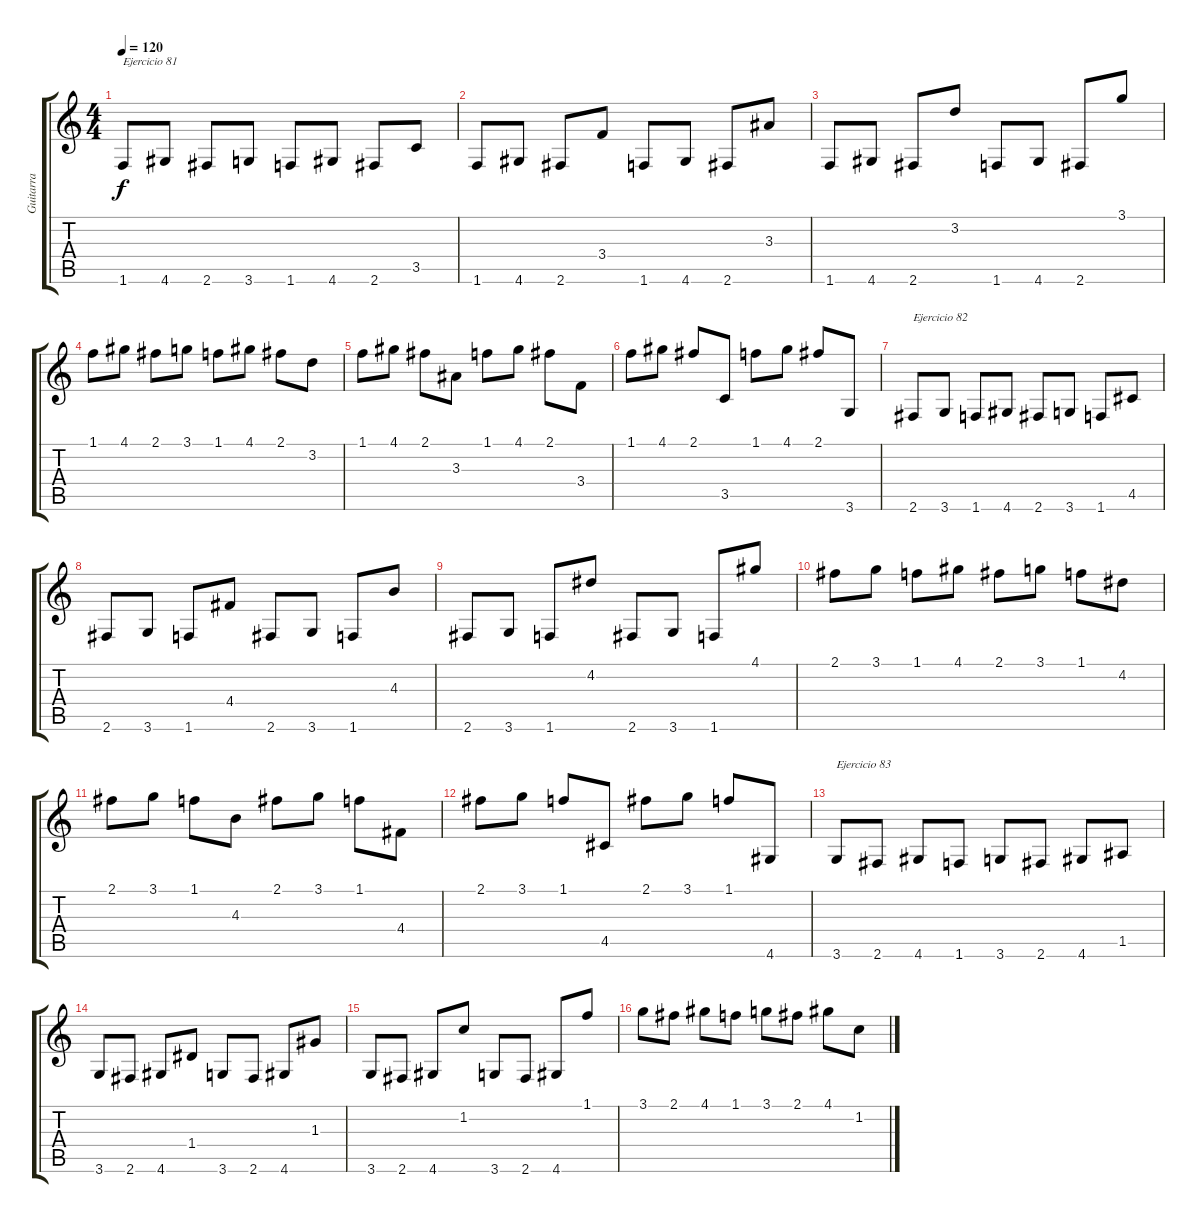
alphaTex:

\track ("Guitarra " "Guitarra ") {instrument acousticguitarnylon}
\staff {score tabs}
\tuning (E4 B3 G3 D3 A2 E2) {hide}
\ts (4 4)
\tempo 120
\clef g2
\ks c
1.6.8{txt "Ejercicio 81" dy f} 4.6.8 2.6.8 3.6.8 1.6.8 4.6.8 2.6.8 3.5.8 |
1.6.8 4.6.8 2.6.8 3.4.8 1.6.8 4.6.8 2.6.8 3.3.8 |
1.6.8 4.6.8 2.6.8 3.2.8 1.6.8 4.6.8 2.6.8 3.1.8 |
1.1.8 4.1.8 2.1.8 3.1.8 1.1.8 4.1.8 2.1.8 3.2.8 |
1.1.8 4.1.8 2.1.8 3.3.8 1.1.8 4.1.8 2.1.8 3.4.8 |
1.1.8 4.1.8 2.1.8 3.5.8 1.1.8 4.1.8 2.1.8 3.6.8 |
2.6.8{txt "Ejercicio 82"} 3.6.8 1.6.8 4.6.8 2.6.8 3.6.8 1.6.8 4.5.8 |
2.6.8 3.6.8 1.6.8 4.4.8 2.6.8 3.6.8 1.6.8 4.3.8 |
2.6.8 3.6.8 1.6.8 4.2.8 2.6.8 3.6.8 1.6.8 4.1.8 |
2.1.8 3.1.8 1.1.8 4.1.8 2.1.8 3.1.8 1.1.8 4.2.8 |
2.1.8 3.1.8 1.1.8 4.3.8 2.1.8 3.1.8 1.1.8 4.4.8 |
2.1.8 3.1.8 1.1.8 4.5.8 2.1.8 3.1.8 1.1.8 4.6.8 |
3.6.8{txt "Ejercicio 83"} 2.6.8 4.6.8 1.6.8 3.6.8 2.6.8 4.6.8 1.5.8 |
3.6.8 2.6.8 4.6.8 1.4.8 3.6.8 2.6.8 4.6.8 1.3.8 |
3.6.8 2.6.8 4.6.8 1.2.8 3.6.8 2.6.8 4.6.8 1.1.8 |
3.1.8 2.1.8 4.1.8 1.1.8 3.1.8 2.1.8 4.1.8 1.2.8
